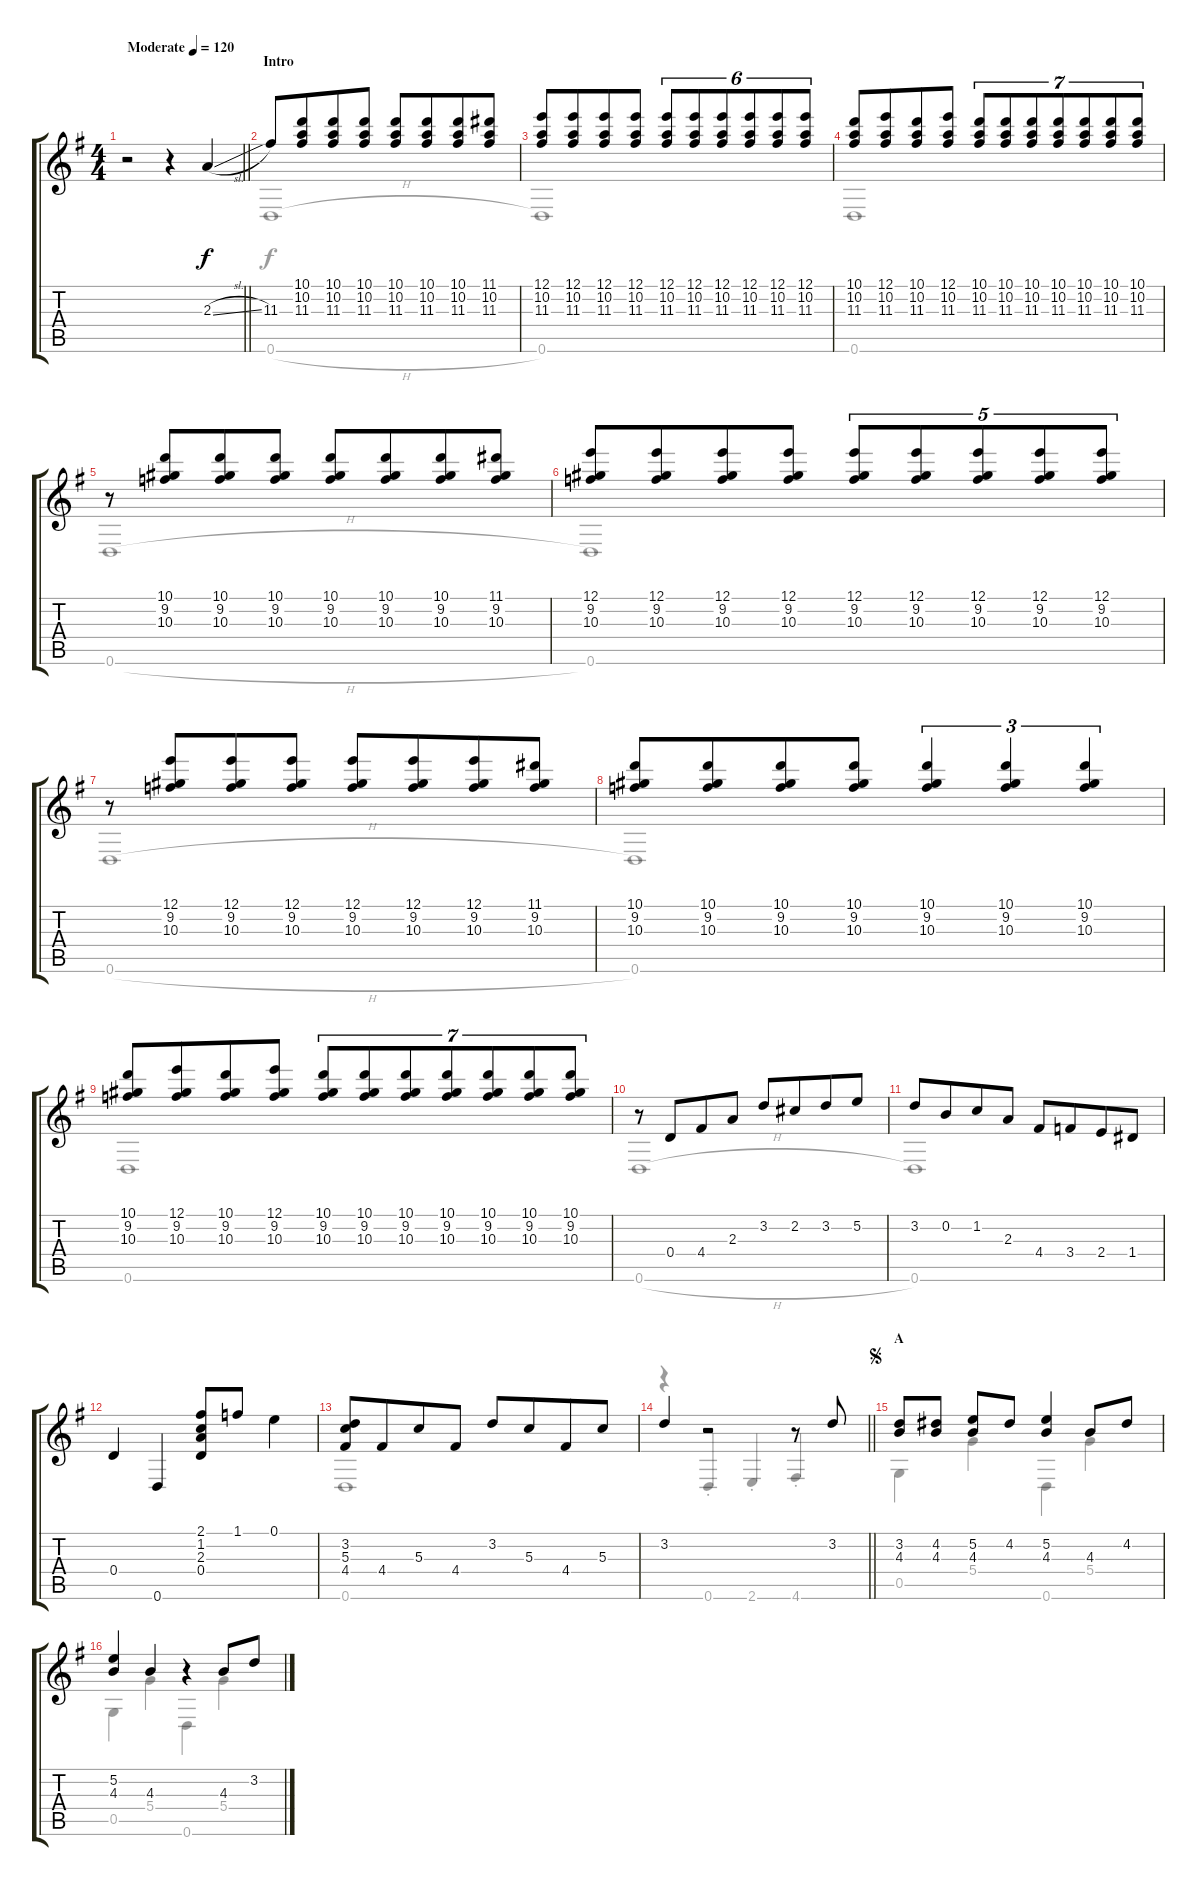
\track "" {instrument acousticguitarsteel}
\staff {score tabs}
\tuning (E4 B3 G3 D3 G2 D2) {hide}
\voice
\ts (4 4)
\tempo (120 "Moderate")
\clef g2
\barLineRight lightlight
\ks g
r.2{dy f instrument acousticguitarsteel} r.4 2.3{sl}.4 |
\section ("" "Intro")
11.3.8 (10.1 10.2 11.3).8{beam merge} (10.1 10.2 11.3).8 (10.1 10.2 11.3).8 (10.1 10.2 11.3).8 (10.1 10.2 11.3).8{beam merge} (10.1 10.2 11.3).8 (11.1 10.2 11.3).8 |
(12.1 10.2 11.3).8 (12.1 10.2 11.3).8{beam merge} (12.1 10.2 11.3).8 (12.1 10.2 11.3).8 (12.1 10.2 11.3).8{tu (6 4)} (12.1 10.2 11.3).8{tu (6 4) beam merge} (12.1 10.2 11.3).8{tu (6 4)} (12.1 10.2 11.3).8{tu (6 4) beam merge} (12.1 10.2 11.3).8{tu (6 4)} (12.1 10.2 11.3).8{tu (6 4)} |
(10.1 10.2 11.3).8 (12.1 10.2 11.3).8{beam merge} (10.1 10.2 11.3).8 (12.1 10.2 11.3).8 (10.1 10.2 11.3).8{tu (7 4)} (10.1 10.2 11.3).8{tu (7 4)} (10.1 10.2 11.3).8{tu (7 4)} (10.1 10.2 11.3).8{tu (7 4)} (10.1 10.2 11.3).8{tu (7 4)} (10.1 10.2 11.3).8{tu (7 4)} (10.1 10.2 11.3).8{tu (7 4)} |
r.8 (10.1 9.2 10.3).8{beam merge} (10.1 9.2 10.3).8 (10.1 9.2 10.3).8 (10.1 9.2 10.3).8 (10.1 9.2 10.3).8{beam merge} (10.1 9.2 10.3).8 (11.1 9.2 10.3).8 |
(12.1 9.2 10.3).8 (12.1 9.2 10.3).8{beam merge} (12.1 9.2 10.3).8 (12.1 9.2 10.3).8 (12.1 9.2 10.3).8{tu (5 4)} (12.1 9.2 10.3).8{tu (5 4)} (12.1 9.2 10.3).8{tu (5 4)} (12.1 9.2 10.3).8{tu (5 4)} (12.1 9.2 10.3).8{tu (5 4)} |
r.8 (12.1 9.2 10.3).8{beam merge} (12.1 9.2 10.3).8 (12.1 9.2 10.3).8 (12.1 9.2 10.3).8 (12.1 9.2 10.3).8{beam merge} (12.1 9.2 10.3).8 (11.1 9.2 10.3).8 |
(10.1 9.2 10.3).8 (10.1 9.2 10.3).8{beam merge} (10.1 9.2 10.3).8 (10.1 9.2 10.3).8 (10.1 9.2 10.3).4{tu (3 2)} (10.1 9.2 10.3).4{tu (3 2)} (10.1 9.2 10.3).4{tu (3 2)} |
(10.1 9.2 10.3).8 (12.1 9.2 10.3).8{beam merge} (10.1 9.2 10.3).8 (12.1 9.2 10.3).8 (10.1 9.2 10.3).8{tu (7 4)} (10.1 9.2 10.3).8{tu (7 4)} (10.1 9.2 10.3).8{tu (7 4)} (10.1 9.2 10.3).8{tu (7 4)} (10.1 9.2 10.3).8{tu (7 4)} (10.1 9.2 10.3).8{tu (7 4)} (10.1 9.2 10.3).8{tu (7 4)} |
r.8 0.4.8{beam merge} 4.4.8 2.3.8 3.2.8 2.2.8{beam merge} 3.2.8 5.2.8 |
3.2.8 0.2.8{beam merge} 1.2.8 2.3.8 4.4.8 3.4.8{beam merge} 2.4.8 1.4.8 |
0.4.4 0.6.4 (2.1 1.2 2.3 0.4).8 1.1.8 0.1.4 |
(3.2 5.3 4.4).8 4.4.8{beam merge} 5.3.8 4.4.8 3.2.8 5.3.8{beam merge} 4.4.8 5.3.8 |
\barLineRight lightlight
3.2.4 r.2 r.8 3.2.8 |
\section ("" "A")
\jump segno
(3.2 4.3).8 (4.2 4.3).8 (5.2 4.3).8 4.2.8 (5.2 4.3).4 4.3.8 4.2.8 |
(5.2 4.3).4 4.3.4 r.4 4.3.8 3.2.8
\voice
\clef g2
\ottava regular
\simile none
\barLineRight lightlight
\ks g
|
0.6{h}.1 |
0.6.1 |
0.6.1 |
0.6{h}.1 |
0.6.1 |
0.6{h}.1 |
0.6.1 |
0.6.1 |
0.6{h}.1 |
0.6.1 |
|
0.6.1 |
\barLineRight lightlight
r.4 0.6{st}.4{beam Up} 2.6{st}.4{beam Up} 4.6{st}.4{beam Up} |
0.5.4 5.4.4 0.6.4 5.4.4 |
0.5.4 5.4.4 0.6.4 5.4.4
